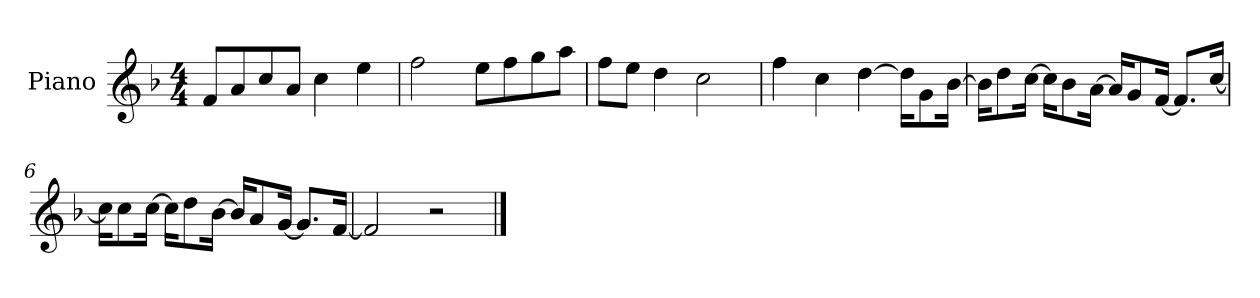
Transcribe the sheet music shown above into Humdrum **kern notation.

**kern
*part1
*staff1
*I"Piano
*I'P-no
*clefG2
*k[b-]
*M4/4
*MM90
=1
8f/L
8a/
8cc/
8a/J
4cc\
4ee\
=2
2ff\
8ee\L
8ff\
8gg\
8aa\J
=3
8ff\L
8ee\J
4dd\
2cc\
=4
4ff\
4cc\
[4dd\
16dd\KL]
8g\
[16b-\Jk
=5
16b-\KL]
8dd\
[16cc\Jk
16cc\KL]
8b-\
[16a\Jk
16a/KL]
8g/
[16f/Jk
8.f/L]
[16cc/Jk
!!LO:LB:g=z
=6
16cc\KL]
8cc\
[16cc\Jk
16cc\KL]
8dd\
[16b-\Jk
16b-/KL]
8a/
[16g/Jk
8.g/L]
[16f/Jk
=7
2f/]
2r
==
*-
